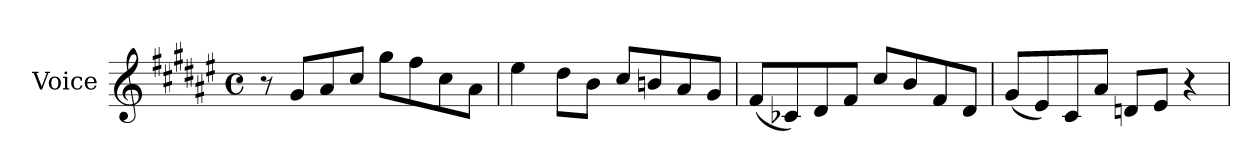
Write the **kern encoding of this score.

**kern
*part1
*staff1
*I"Voice
*I'Voice
*clefG2
*k[f#c#g#d#a#e#]
*M4/4
*met(c)
=1
8r
8g#/L
8a#/
8cc#/J
8gg#\L
8ff#\
8cc#\
8a#\J
=2
4ee#\
8dd#\L
8b\J
8cc#/L
8bn/
8a#/
8g#/J
=3
(<8f#/L
8c-X/)
8d#/
8f#/J
8cc#/L
8b/
8f#/
8d#/J
=4
(>8g#/L
8e#/)
8c#/
8a#/J
8dn/L
8e#/J
4r
=
*-
